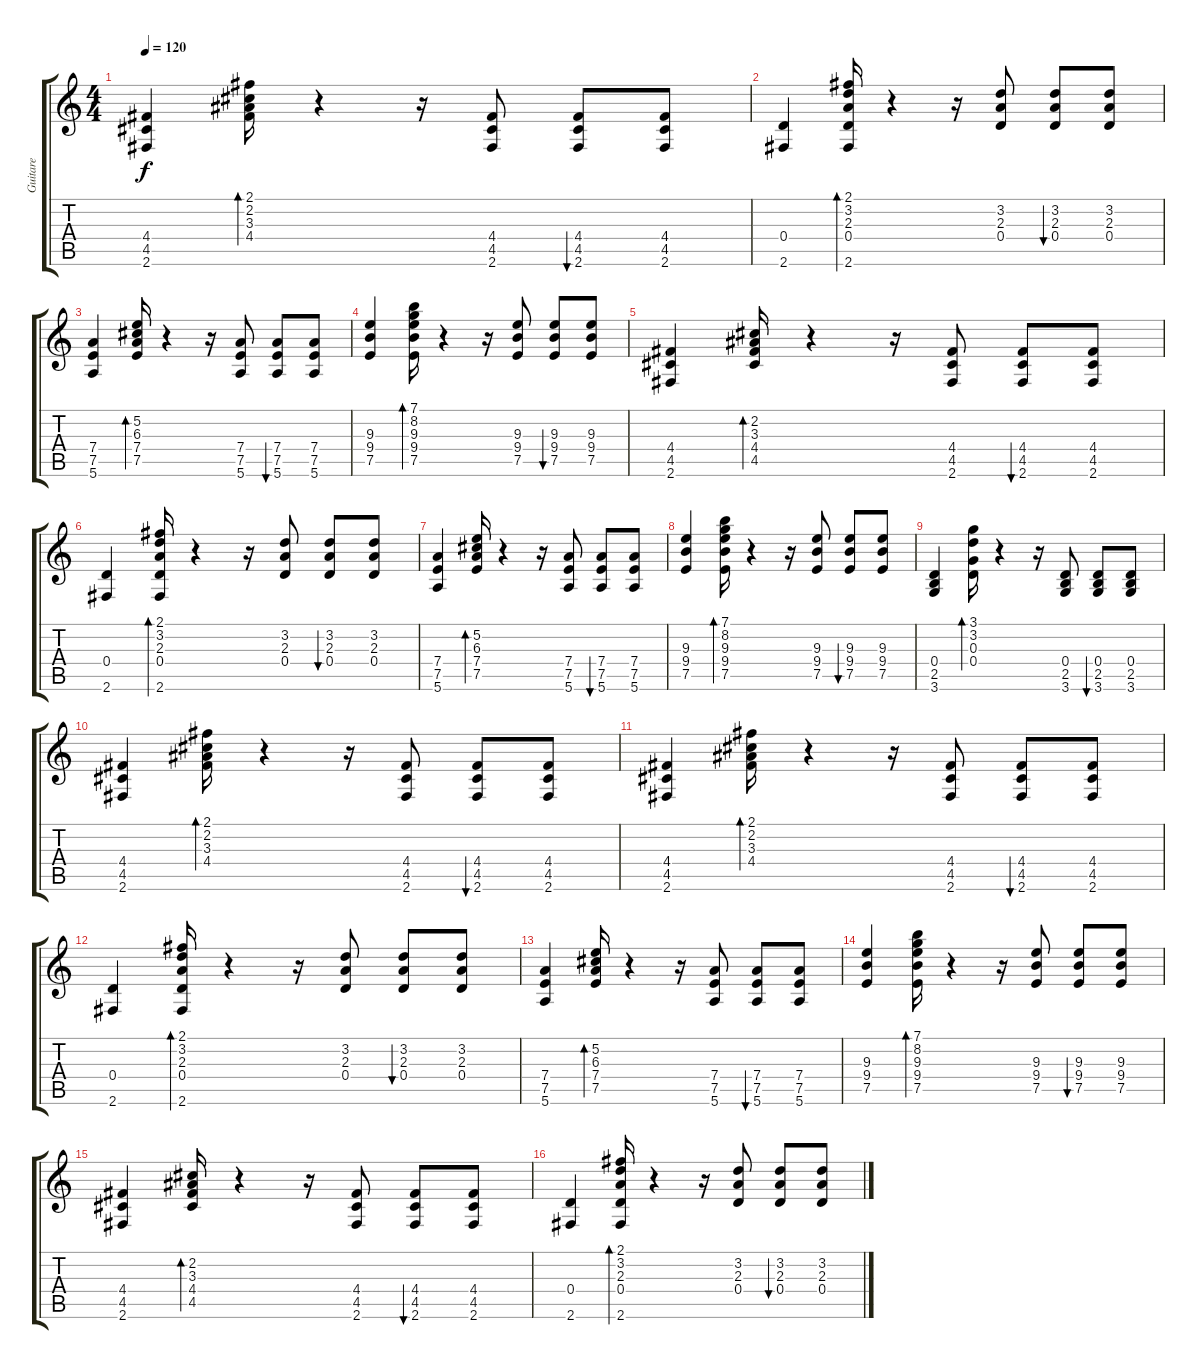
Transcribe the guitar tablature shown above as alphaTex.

\track ("Guitare " "Guitare ") {instrument acousticguitarnylon}
\staff {score tabs}
\tuning (E4 B3 G3 D3 A2 E2) {hide}
\ts (4 4)
\tempo 120
\clef g2
\ks c
(4.4 4.5 2.6).4{dy f} (2.1 2.2 3.3 4.4).16{bd 60} r.4 r.16 (4.4 4.5 2.6).8 (4.4 4.5 2.6).8{bu 60} (4.4 4.5 2.6).8 |
(0.4 2.6).4 (2.1 3.2 2.3 0.4 2.6).16{bd 60} r.4 r.16 (3.2 2.3 0.4).8 (3.2 2.3 0.4).8{bu 60} (3.2 2.3 0.4).8 |
(7.4 7.5 5.6).4 (5.2 6.3 7.4 7.5).16{bd 60} r.4 r.16 (7.4 7.5 5.6).8 (7.4 7.5 5.6).8{bu 60} (7.4 7.5 5.6).8 |
(9.3 9.4 7.5).4 (7.1 8.2 9.3 9.4 7.5).16{bd 60} r.4 r.16 (9.3 9.4 7.5).8 (9.3 9.4 7.5).8{bu 60} (9.3 9.4 7.5).8 |
(4.4 4.5 2.6).4 (2.2 3.3 4.4 4.5).16{bd 60} r.4 r.16 (4.4 4.5 2.6).8 (4.4 4.5 2.6).8{bu 60} (4.4 4.5 2.6).8 |
(0.4 2.6).4 (2.1 3.2 2.3 0.4 2.6).16{bd 60} r.4 r.16 (3.2 2.3 0.4).8 (3.2 2.3 0.4).8{bu 60} (3.2 2.3 0.4).8 |
(7.4 7.5 5.6).4 (5.2 6.3 7.4 7.5).16{bd 60} r.4 r.16 (7.4 7.5 5.6).8 (7.4 7.5 5.6).8{bu 60} (7.4 7.5 5.6).8 |
(9.3 9.4 7.5).4 (7.1 8.2 9.3 9.4 7.5).16{bd 60} r.4 r.16 (9.3 9.4 7.5).8 (9.3 9.4 7.5).8{bu 60} (9.3 9.4 7.5).8 |
(0.4 2.5 3.6).4 (3.1 3.2 0.3 0.4).16{bd 60} r.4 r.16 (0.4 2.5 3.6).8 (0.4 2.5 3.6).8{bu 60} (0.4 2.5 3.6).8 |
(4.4 4.5 2.6).4 (2.1 2.2 3.3 4.4).16{bd 60} r.4 r.16 (4.4 4.5 2.6).8 (4.4 4.5 2.6).8{bu 60} (4.4 4.5 2.6).8 |
(4.4 4.5 2.6).4 (2.1 2.2 3.3 4.4).16{bd 60} r.4 r.16 (4.4 4.5 2.6).8 (4.4 4.5 2.6).8{bu 60} (4.4 4.5 2.6).8 |
(0.4 2.6).4 (2.1 3.2 2.3 0.4 2.6).16{bd 60} r.4 r.16 (3.2 2.3 0.4).8 (3.2 2.3 0.4).8{bu 60} (3.2 2.3 0.4).8 |
(7.4 7.5 5.6).4 (5.2 6.3 7.4 7.5).16{bd 60} r.4 r.16 (7.4 7.5 5.6).8 (7.4 7.5 5.6).8{bu 60} (7.4 7.5 5.6).8 |
(9.3 9.4 7.5).4 (7.1 8.2 9.3 9.4 7.5).16{bd 60} r.4 r.16 (9.3 9.4 7.5).8 (9.3 9.4 7.5).8{bu 60} (9.3 9.4 7.5).8 |
(4.4 4.5 2.6).4{volume 11} (2.2 3.3 4.4 4.5).16{bd 60} r.4 r.16 (4.4 4.5 2.6).8 (4.4 4.5 2.6).8{bu 60} (4.4 4.5 2.6).8 |
(0.4 2.6).4{volume 7} (2.1 3.2 2.3 0.4 2.6).16{bd 60} r.4 r.16 (3.2 2.3 0.4).8 (3.2 2.3 0.4).8{bu 60} (3.2 2.3 0.4).8
